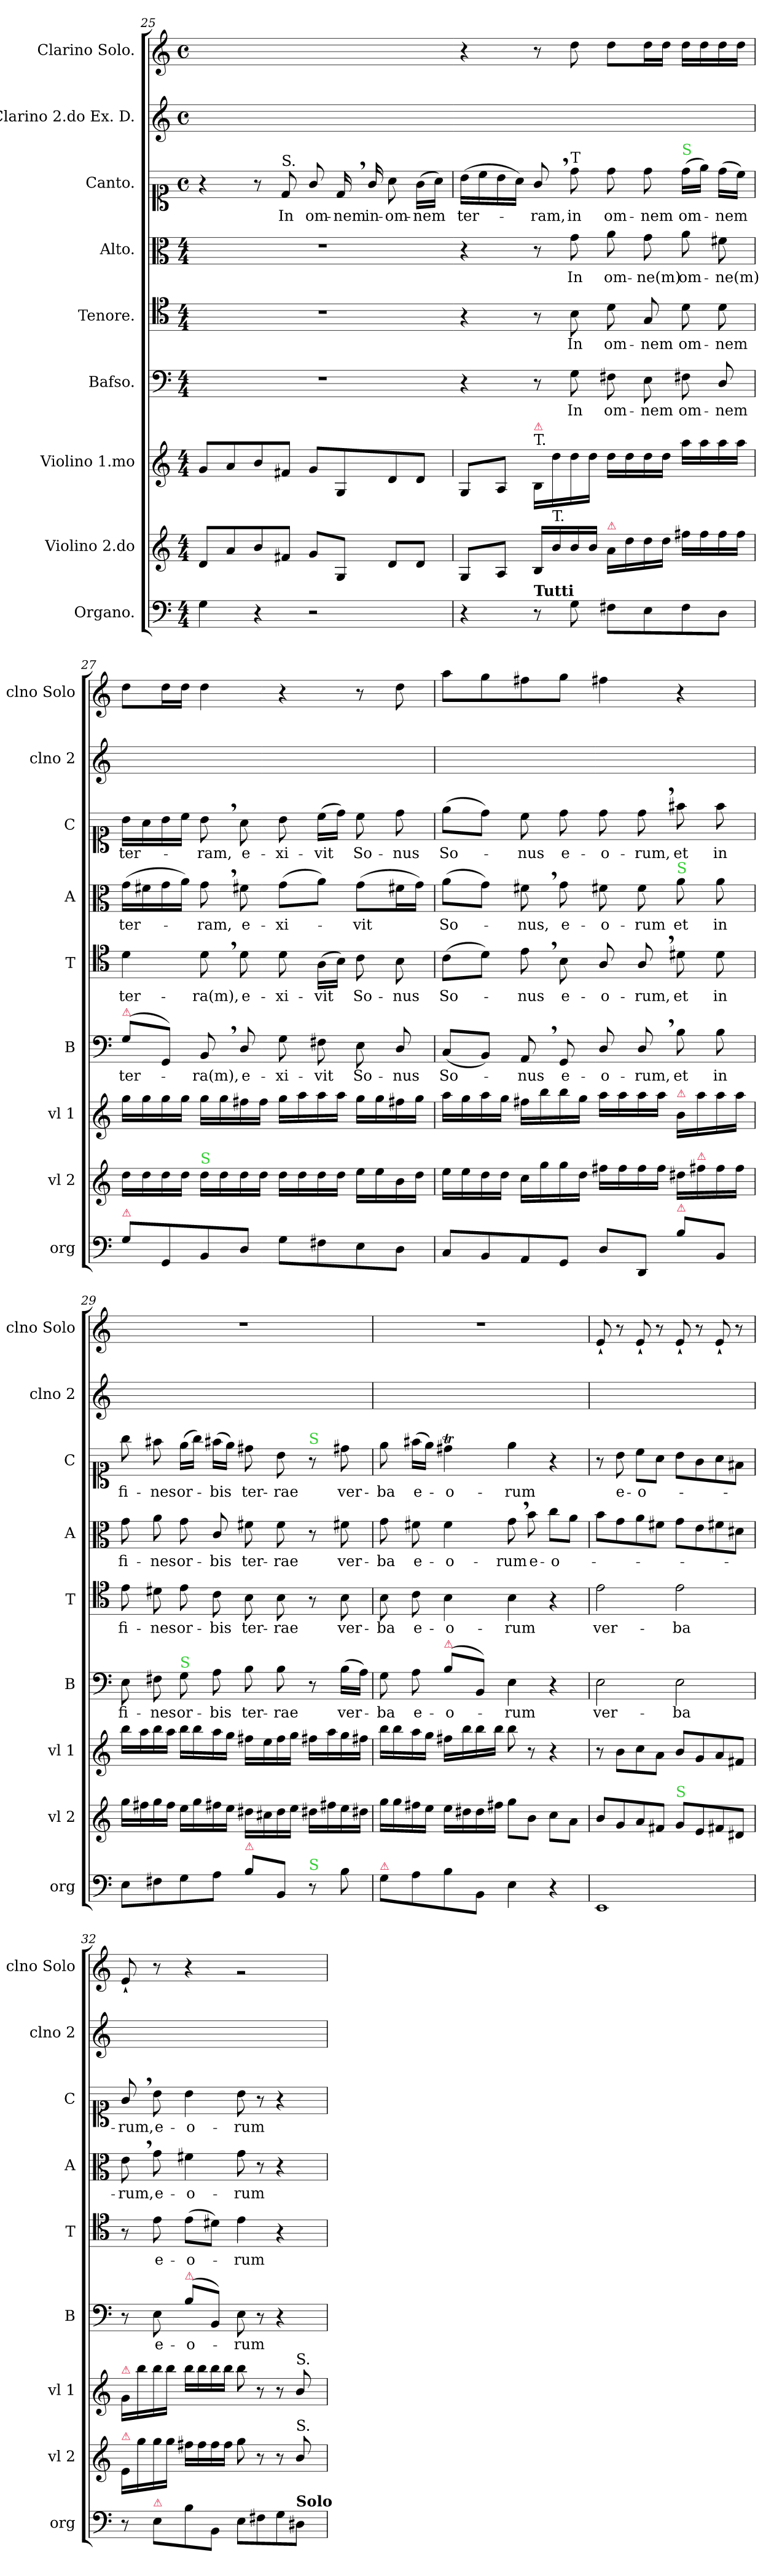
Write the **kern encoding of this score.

**kern	**kern	**kern	**kern	**text	**kern	**text	**kern	**text	**kern	**text	**kern	**kern
*part9	*part8	*part7	*part6	*part6	*part5	*part5	*part4	*part4	*part3	*part3	*part2	*part1
*staff9	*staff8	*staff7	*staff6	*staff6	*staff5	*staff5	*staff4	*staff4	*staff3	*staff3	*staff2	*staff1
*I"Organo.	*I"Violino 2.do	*I"Violino 1.mo	*I"Bafso.	*	*I"Tenore.	*	*I"Alto.	*	*I"Canto.	*	*I"Clarino 2.do Ex. D.	*I"Clarino Solo.
*I'org	*I'vl 2	*I'vl 1	*I'B	*	*I'T	*	*I'A	*	*I'C	*	*I'clno 2	*I'clno Solo
*clefF4	*clefG2	*clefG2	*clefF4	*	*clefC4	*	*clefC3	*	*clefC1	*	*clefG2	*clefG2
*k[]	*k[]	*k[]	*k[]	*	*k[]	*	*k[]	*	*k[]	*	*k[]	*k[]
*M4/4	*M4/4	*M4/4	*M4/4	*	*M4/4	*	*M4/4	*	*M4/4	*	*M4/4	*M4/4
*	*	*	*	*	*	*	*	*	*met(c)	*	*met(c)	*met(c)
=25	=25	=25	=25	=25	=25	=25	=25	=25	=25	=25	=25	=25
4G\	8d/L	8g/L	1r	.	1r	.	1r	.	4r	.	1ryy	1ryy
.	8a/	8a/	.	.	.	.	.	.	.	.	.	.
4r	8b/	8b/	.	.	.	.	.	.	8r	.	.	.
!	!	!	!	!	!	!	!	!	!LO:TX:a:t=S.	!	!	!
.	8f#X/J	8f#X/J	.	.	.	.	.	.	8d/	In	.	.
2r	8g/L	8g/L	.	.	.	.	.	.	8g/	om-	.	.
.	8G/J	8G/	.	.	.	.	.	.	16d,</	-nem	.	.
.	.	.	.	.	.	.	.	.	16g/	in-	.	.
.	8d/L	8d/	.	.	.	.	.	.	8a\	-om-	.	.
.	8d/J	8d/J	.	.	.	.	.	.	(16g\LL	-nem	.	.
.	.	.	.	.	.	.	.	.	16a\JJ)	.	.	.
=26	=26	=26	=26-	=26	=26	=26	=26	=26	=26	=26	=26	=26
4r	8G/L	8G/L	4r	.	4r	.	4r	.	(16b\LL	ter-	1ryy	4r
.	.	.	.	.	.	.	.	.	16cc\	.	.	.
.	8A/J	8A/J	.	.	.	.	.	.	16b\	.	.	.
.	.	.	.	.	.	.	.	.	16a\JJ)	.	.	.
!	!	!LO:TX:a:t=T.	!	!	!	!	!	!	!	!	!	!
!	!	!LO:TX:a:color=crimson:t=⚠	!	!	!	!	!	!	!	!	!	!
!LO:TX:a:B:t=Tutti	!	!	!	!	!	!	!	!	!	!	!	!
8r	16B/LL	16B/LL	8r	.	8r	.	8r	.	8g,</	-ram,	.	8r
!	!LO:TX:a:t=T.	!	!	!	!	!	!	!	!	!	!	!
.	16b/	16dd\	.	.	.	.	.	.	.	.	.	.
!	!	!	!	!	!	!	!	!	!LO:TX:a:t=T	!	!	!
8G\	16b/	16dd\	8G\	In	8B\	In	8g\	In	8dd\	in	.	8dd\
.	16b/JJ	16dd\JJ	.	.	.	.	.	.	.	.	.	.
!	!LO:TX:a:color=crimson:t=⚠	!	!	!	!	!	!	!	!	!	!	!
8F#X\L	16a/LL	16dd\LL	8F#X\	om-	8d\	om-	8a\	om-	8dd\	om-	.	8dd\L
.	16dd\	16dd\	.	.	.	.	.	.	.	.	.	.
8E\	16dd\	16dd\	8E\	-nem	8G/	-nem	8g\	-ne(m)	8dd\	-nem	.	16dd\L
.	16dd\JJ	16dd\JJ	.	.	.	.	.	.	.	.	.	16dd\JJ
!	!	!	!	!	!	!	!	!	!LO:TX:a:color=limegreen:t=S	!	!	!
!	!	!	!	!LO:LY:i	!	!LO:LY:i	!	!LO:LY:i	!	!	!	!
8F#\	16ff#X\LL	16aa\LL	8F#X\	om-	8d\	om-	8a\	om-	(16dd\LL	om-	.	16dd\LL
.	16ff#\	16aa\	.	.	.	.	.	.	16ee\JJ)	.	.	16dd\
!	!	!	!	!LO:LY:i	!	!LO:LY:i	!	!LO:LY:i	!	!	!	!
8D\J	16ff#\	16aa\	8D/	-nem	8d\	-nem	8f#X\	-ne(m)	(16dd\LL	-nem	.	16dd\
.	16ff#\JJ	16aa\JJ	.	.	.	.	.	.	16cc\JJ)	.	.	16dd\JJ
=27	=27	=27	=27	=27	=27	=27	=27	=27	=27	=27	=27	=27
!	!	!	!LO:TX:a:color=crimson:t=⚠	!	!	!	!	!	!	!	!	!
!LO:TX:a:color=crimson:t=⚠	!	!	!	!	!	!	!	!	!	!	!	!
8G\L	16dd\LL	16gg\LL	(>8G\L	ter-	4d\	ter-	(16g\LL	ter-	16b\LL	ter-	1ryy	8dd\L
.	16dd\	16gg\	.	.	.	.	16f#X\	.	16a\	.	.	.
8GG/	16dd\	16gg\	8GG/J)	.	.	.	16g\	.	16b\	.	.	16dd\L
.	16dd\JJ	16gg\JJ	.	.	.	.	16a\JJ)	.	16cc\JJ	.	.	16dd\JJ
!	!LO:TX:a:color=limegreen:t=S	!	!	!	!	!	!	!	!	!	!	!
8BB/	16dd\LL	16gg\LL	8BB,</	-ra(m),	8d,<\	-ra(m),	8g,<\	-ram,	8b,<\	-ram,	.	4dd\
.	16dd\	16gg\	.	.	.	.	.	.	.	.	.	.
8D/J	16dd\	16ff#X\	8D/	e-	8d\	e-	8f#X\	e-	8a\	e-	.	.
.	16dd\JJ	16ff#\JJ	.	.	.	.	.	.	.	.	.	.
8G\L	16dd\LL	16gg\LL	8G\	-xi-	8d\	-xi-	(8g\L	-xi-	8b\	-xi-	.	4r
.	16dd\	16aa\	.	.	.	.	.	.	.	.	.	.
8F#X\	16dd\	16aa\	8F#X\	-vit	(16A\LL	-vit	8a\J)	.	(16cc\LL	-vit	.	.
.	16dd\JJ	16aa\JJ	.	.	16B\JJ)	.	.	.	16dd\JJ)	.	.	.
8E\	16ee\LL	16gg\LL	8E\	So-	8c\	So-	(8g\L	-vit	8cc\	So-	.	8r
.	16ee\	16gg\	.	.	.	.	.	.	.	.	.	.
8D\J	16b\	16ff#X\	8D/	-nus	8B\	-nus	16f#X\L	.	8dd\	-nus	.	8dd\
.	16dd\JJ	16gg\JJ	.	.	.	.	16g\JJ)	.	.	.	.	.
=28	=28	=28	=28	=28	=28	=28	=28	=28	=28	=28	=28	=28
8C/L	16ee\LL	16aa\LL	(8C/L	So-	(8c\L	So-	(8a\L	So-	(8ee\L	So-	1ryy	8aa\L
.	16ee\	16gg\	.	.	.	.	.	.	.	.	.	.
8BB/	16dd\	16aa\	8BB/J)	.	8d\J)	.	8g\J)	.	8dd\J)	.	.	8gg\
.	16dd\JJ	16gg\JJ	.	.	.	.	.	.	.	.	.	.
8AA/	16cc\LL	16ff#X\LL	8AA,</	-nus	8e,<\	-nus	8f#X,<\	-nus,	8cc\	-nus	.	8ff#X\
.	16gg\	16bb\	.	.	.	.	.	.	.	.	.	.
8GG/J	16gg\	16bb\	8GG/	e-	8B\	e-	8g\	e-	8dd\	e-	.	8gg\J
.	16dd\JJ	16gg\JJ	.	.	.	.	.	.	.	.	.	.
8D/L	16ff#X\LL	16aa\LL	8D/	-o-	8A/	-o-	8f#X\	-o-	8dd\	-o-	.	4ff#X\
.	16ff#\	16aa\	.	.	.	.	.	.	.	.	.	.
8DD/J	16ff#\	16aa\	8D,</	-rum,	8A,</	-rum,	8f#\	-rum	8dd,<\	-rum,	.	.
.	16ff#\JJ	16aa\JJ	.	.	.	.	.	.	.	.	.	.
!	!	!	!	!	!	!	!LO:TX:a:color=limegreen:t=S	!	!	!	!	!
!	!	!LO:TX:a:color=crimson:t=⚠	!	!	!	!	!	!	!	!	!	!
!LO:TX:a:color=crimson:t=⚠	!	!	!	!	!	!	!	!	!	!	!	!
8B\L	16dd#X\LL	16b/LL	8B\	et	8d#X\	et	8a\	et	8ff#X\	et	.	4r
!	!LO:TX:a:color=crimson:t=⚠	!	!	!	!	!	!	!	!	!	!	!
.	16ff#X\	16aa\	.	.	.	.	.	.	.	.	.	.
8BB/J	16ff#\	16aa\	8B\	in	8d#\	in	8a\	in	8ff#\	in	.	.
.	16ff#\JJ	16aa\JJ	.	.	.	.	.	.	.	.	.	.
=29	=29	=29	=29	=29	=29	=29	=29	=29	=29	=29	=29	=29
8E\L	16gg\LL	16bb\LL	8E\	fi-	8e\	fi-	8g\	fi-	8gg\	fi-	1ryy	1r
.	16ff#X\	16aa\	.	.	.	.	.	.	.	.	.	.
8F#X\	16gg\	16bb\	8F#X\	-nes	8d#X\	-nes	8a\	-nes	8ff#X\	-nes	.	.
.	16ff#\JJ	16aa\JJ	.	.	.	.	.	.	.	.	.	.
!	!	!	!LO:TX:a:color=limegreen:t=S	!	!	!	!	!	!	!	!	!
8G\	16ee\LL	16bb\LL	8G\	or-	8e\	or-	8g\	or-	(16ee\LL	or-	.	.
.	16gg\	16bb\	.	.	.	.	.	.	16gg\JJ)	.	.	.
8A\J	16ff#X\	16aa\	8A\	-bis	8c\	-bis	8c/	-bis	(16ff#X\LL	-bis	.	.
.	16ee\JJ	16gg\JJ	.	.	.	.	.	.	16ee\JJ)	.	.	.
!LO:TX:a:color=crimson:t=⚠	!	!	!	!	!	!	!	!	!	!	!	!
8B\L	16dd#X\LL	16ff#X\LL	8B\	ter-	8B\	ter-	8f#X\	ter-	8dd#X\	ter-	.	.
.	16cc#X\	16ee\	.	.	.	.	.	.	.	.	.	.
8BB/J	16dd#\	16ff#\	8B\	-rae	8B\	-rae	8f#\	-rae	8b\	-rae	.	.
.	16ee\JJ	16gg\JJ	.	.	.	.	.	.	.	.	.	.
!	!	!	!	!	!	!	!	!	!LO:TX:a:color=limegreen:t=S	!	!	!
!LO:TX:a:color=limegreen:t=S	!	!	!	!	!	!	!	!	!	!	!	!
8r	16dd#X\LL	16ff#X\LL	8r	.	8r	.	8r	.	8r	.	.	.
.	16ff#X\	16aa\	.	.	.	.	.	.	.	.	.	.
8B\	16ee\	16gg\	(16B\LL	ver-	8B\	ver-	8f#X\	ver-	8dd#X\	ver-	.	.
.	16dd#X\JJ	16ff#X\JJ	16A\JJ)	.	.	.	.	.	.	.	.	.
=30	=30	=30	=30	=30	=30	=30	=30	=30	=30	=30	=30	=30
!LO:TX:a:color=crimson:t=⚠	!	!	!	!	!	!	!	!	!	!	!	!
8G\L	16gg\LL	16bb\LL	8G\	-ba	8B\	-ba	8g\	-ba	8ee\	-ba	1ryy	1r
.	16gg\	16bb\	.	.	.	.	.	.	.	.	.	.
8A\	16ff#X\	16aa\	8A\	e-	8c\	e-	8f#X\	e-	(16ff#X\LL	e-	.	.
.	16ee\JJ	16gg\JJ	.	.	.	.	.	.	16ee\JJ)	.	.	.
!	!	!	!LO:TX:a:color=crimson:t=⚠	!	!	!	!	!	!	!	!	!
8B\	16ee\LL	16ff#X\LL	(>8B\L	-o-	4B\	-o-	4f#\	-o-	4dd#Xt\	-o-	.	.
.	16dd#X\	16bb\	.	.	.	.	.	.	.	.	.	.
8BB/J	16dd#\	16bb\	8BB/J)	.	.	.	.	.	.	.	.	.
.	16ff#X\JJ	16bb\JJ	.	.	.	.	.	.	.	.	.	.
4E\	8gg\L	8bb\	4E\	-rum	4B\	-rum	8g,<\	-rum	4ee\	-rum	.	.
.	8b\J	8r	.	.	.	.	8b\	e-	.	.	.	.
4r	8cc\L	4r	4r	.	4r	.	8cc\L	-o-	4r	.	.	.
.	8a\J	.	.	.	.	.	8a\J	.	.	.	.	.
=31	=31	=31	=31	=31	=31	=31	=31	=31	=31	=31	=31	=31
1EE	8b/L	8r	2E\	ver-	2e\	ver-	8b\L	.	8r	.	1ryy	8e`/
.	8g/	8b\L	.	.	.	.	8g\	.	8b\	e-	.	8r
.	8a/	8cc\	.	.	.	.	8a\	.	8cc\L	-o-	.	8e`/
.	8f#X/J	8a\J	.	.	.	.	8f#X\J	.	8a\J	.	.	8r
!	!LO:TX:a:color=limegreen:t=S	!	!	!	!	!	!	!	!	!	!	!
.	8g/L	8b/L	2E\	-ba	2e\	-ba	8g\L	.	8b\L	.	.	8e`/
.	8e/	8g/	.	.	.	.	8e\	.	8g\	.	.	8r
.	8f#X/	8a/	.	.	.	.	8f#X\	.	8a\	.	.	8e`/
.	8d#X/J	8f#X/J	.	.	.	.	8d#X\J	.	8f#X\J	.	.	8r
=32	=32	=32	=32	=32	=32	=32	=32	=32	=32	=32	=32	=32
!	!	!LO:TX:a:color=crimson:t=⚠	!	!	!	!	!	!	!	!	!	!
!	!LO:TX:a:color=crimson:t=⚠	!	!	!	!	!	!	!	!	!	!	!
8r	16e/LL	16g/LL	8r	.	8r	.	8e,<\	-rum,	8g,</	-rum,	1ryy	8e`/
.	16gg\	16bb\	.	.	.	.	.	.	.	.	.	.
!LO:TX:a:color=crimson:t=⚠	!	!	!	!	!	!	!	!	!	!	!	!
8E\L	16gg\	16bb\	8E\	e-	8e\	e-	8g\	e-	8b\	e-	.	8r
.	16gg\JJ	16bb\JJ	.	.	.	.	.	.	.	.	.	.
!	!	!	!LO:TX:a:color=crimson:t=⚠	!	!	!	!	!	!	!	!	!
8B\	16ff#X\LL	16bb\LL	(>8B\L	-o-	(8e\L	-o-	4f#X\	-o-	4b\	-o-	.	4r
.	16ff#\	16bb\	.	.	.	.	.	.	.	.	.	.
8BB/J	16ff#\	16bb\	8BB/J)	.	8d#X\J)	.	.	.	.	.	.	.
.	16ff#\JJ	16bb\JJ	.	.	.	.	.	.	.	.	.	.
8E\L	8gg\	8bb\	8E\	-rum	4e\	-rum	8g\	-rum	8b\	-rum	.	2rg
8F#X\	8r	8r	8r	.	.	.	8r	.	8r	.	.	.
8G\	8r	8r	4r	.	4r	.	4r	.	4r	.	.	.
!	!	!LO:TX:a:t=S.	!	!	!	!	!	!	!	!	!	!
!	!LO:TX:a:t=S.	!	!	!	!	!	!	!	!	!	!	!
!LO:TX:a:B:t=Solo	!	!	!	!	!	!	!	!	!	!	!	!
8D#X\J	8b/	8b/	.	.	.	.	.	.	.	.	.	.
=	=	=	=	=	=	=	=	=	=	=	=	=
*-	*-	*-	*-	*-	*-	*-	*-	*-	*-	*-	*-	*-
